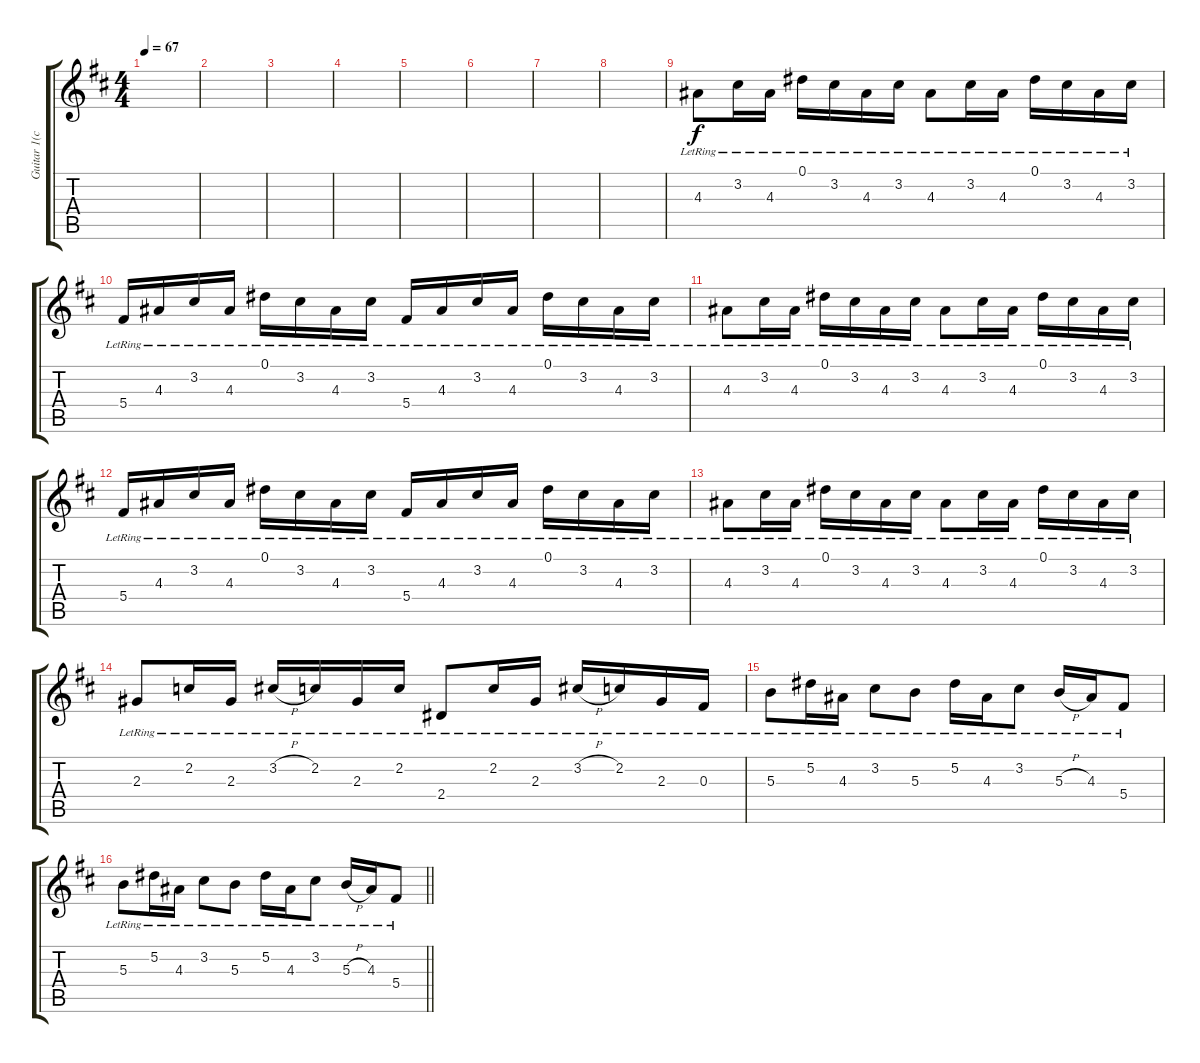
\track ("Guitar 1(clean)" "Guitar 1(c") {instrument electricguitarclean}
\staff {score tabs}
\tuning (Eb4 Bb3 Gb3 Db3 Ab2 Eb2) {hide}
\ts (4 4)
\tempo 67
\clef g2
\ks d
|
|
|
|
|
|
|
|
4.3{lr}.8 3.2{lr}.16 4.3{lr}.16 0.1{lr}.16 3.2{lr}.16 4.3{lr}.16 3.2{lr}.16 4.3{lr}.8 3.2{lr}.16 4.3{lr}.16 0.1{lr}.16 3.2{lr}.16 4.3{lr}.16 3.2{lr}.16 |
5.4{lr}.16 4.3{lr}.16 3.2{lr}.16 4.3{lr}.16 0.1{lr}.16 3.2{lr}.16 4.3{lr}.16 3.2{lr}.16 5.4{lr}.16 4.3{lr}.16 3.2{lr}.16 4.3{lr}.16 0.1{lr}.16 3.2{lr}.16 4.3{lr}.16 3.2{lr}.16 |
4.3{lr}.8 3.2{lr}.16 4.3{lr}.16 0.1{lr}.16 3.2{lr}.16 4.3{lr}.16 3.2{lr}.16 4.3{lr}.8 3.2{lr}.16 4.3{lr}.16 0.1{lr}.16 3.2{lr}.16 4.3{lr}.16 3.2{lr}.16 |
5.4{lr}.16 4.3{lr}.16 3.2{lr}.16 4.3{lr}.16 0.1{lr}.16 3.2{lr}.16 4.3{lr}.16 3.2{lr}.16 5.4{lr}.16 4.3{lr}.16 3.2{lr}.16 4.3{lr}.16 0.1{lr}.16 3.2{lr}.16 4.3{lr}.16 3.2{lr}.16 |
4.3{lr}.8 3.2{lr}.16 4.3{lr}.16 0.1{lr}.16 3.2{lr}.16 4.3{lr}.16 3.2{lr}.16 4.3{lr}.8 3.2{lr}.16 4.3{lr}.16 0.1{lr}.16 3.2{lr}.16 4.3{lr}.16 3.2{lr}.16 |
2.3{lr}.8 2.2{lr}.16 2.3{lr}.16 3.2{h lr}.16 2.2{lr}.16 2.3{lr}.16 2.2{lr}.16 2.4{lr}.8 2.2{lr}.16 2.3{lr}.16 3.2{h lr}.16 2.2{lr}.16 2.3{lr}.16 0.3{lr}.16 |
5.3{lr}.8 5.2{lr}.16 4.3{lr}.16 3.2{lr}.8 5.3{lr}.8 5.2{lr}.16 4.3{lr}.16 3.2{lr}.8 5.3{h lr}.16 4.3{lr}.16 5.4{lr}.8 |
\barLineRight lightlight
5.3{lr}.8 5.2{lr}.16 4.3{lr}.16 3.2{lr}.8 5.3{lr}.8 5.2{lr}.16 4.3{lr}.16 3.2{lr}.8 5.3{h lr}.16 4.3{lr}.16 5.4{lr}.8
